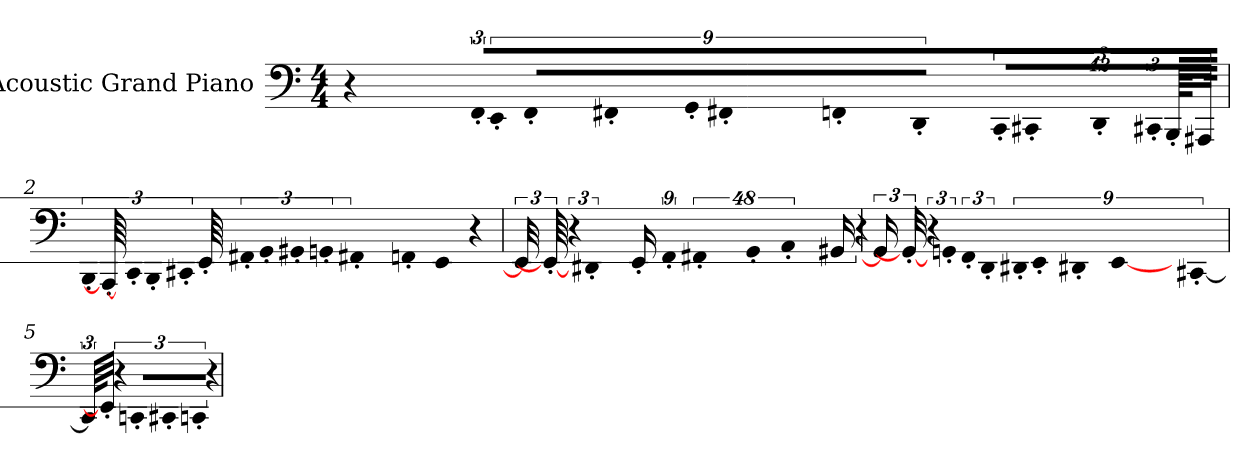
**kern
*part1
*staff1
*I"Acoustic Grand Piano
*I'Pno.
*clefF4
*M4/4
*MM130
=1
!LO:N:vis=4
4...r
!LO:N:vis=64
48FF'/KLLL
!LO:N:vis=32
36...EE'/JJJ
!LO:N:vis=64
48FF'/LLLL
!LO:N:vis=64
48FF#X'/J
!LO:N:vis=32
36...GG'/JJ
!LO:N:vis=16
24..FF#X'/L
!LO:N:vis=64
48FF'/LL
!LO:N:vis=64
48DD'/JJJJ
!LO:N:vis=64
48CC'/LLLL
!LO:N:vis=64
32CC#X'/JJ
!LO:N:vis=16
96%11DD'/J
!LO:N:vis=64
48CC#X'/LLL
!LO:N:vis=64
32BBB'/J
[32AAA#X/JJJ
96ryy
=2
!LO:N:vis=16
24..BBB'
96AAA#'_
!LO:N:vis=64
48CC'
!LO:N:vis=8
6BBB'
!LO:N:vis=64
48CC#X'
!LO:N:vis=64
32EE'
!LO:N:vis=32
24FF#X'
!LO:N:vis=16
24..GG'
!LO:N:vis=64
48GG#X'
!LO:N:vis=8
12..GG'
!LO:N:vis=4
32%11FF#X'
!LO:N:vis=64
48FF'
[24EE
!LO:N:vis=128
96r
=3
48EE]
96EE'_
!LO:N:vis=64
48r
!LO:N:vis=4
6..DD#X'
!LO:N:vis=16
16.EE'
!LO:N:vis=32
36...FF'
!LO:N:vis=4
96%35FF#X'
!LO:N:vis=64
48GG'
!LO:N:vis=16
24..AA'
[16GG#X
96ryy
!LO:N:vis=128
96r
=4
24GG#]
48GG#'_
!LO:N:vis=32
24r
!LO:N:vis=64
48GG'
!LO:N:vis=64
48FF'
!LO:N:vis=64
48DD'
!LO:N:vis=32
36...DD#X'
!LO:N:vis=8
48%11EE'
!LO:N:vis=64
48DD#X'
[96%53EE
96ryy
!LO:N:vis=128
[96CC#X'
=5
96CC#/KLLL]
32EE'/JJJ]
!LO:N:vis=128
96r
!LO:N:vis=64
48CC'/KKKL
!LO:N:vis=8
12..CC#X'/
!LO:N:vis=32
24CC'/Jkk
!LO:N:vis=32
36...r
=
*-
